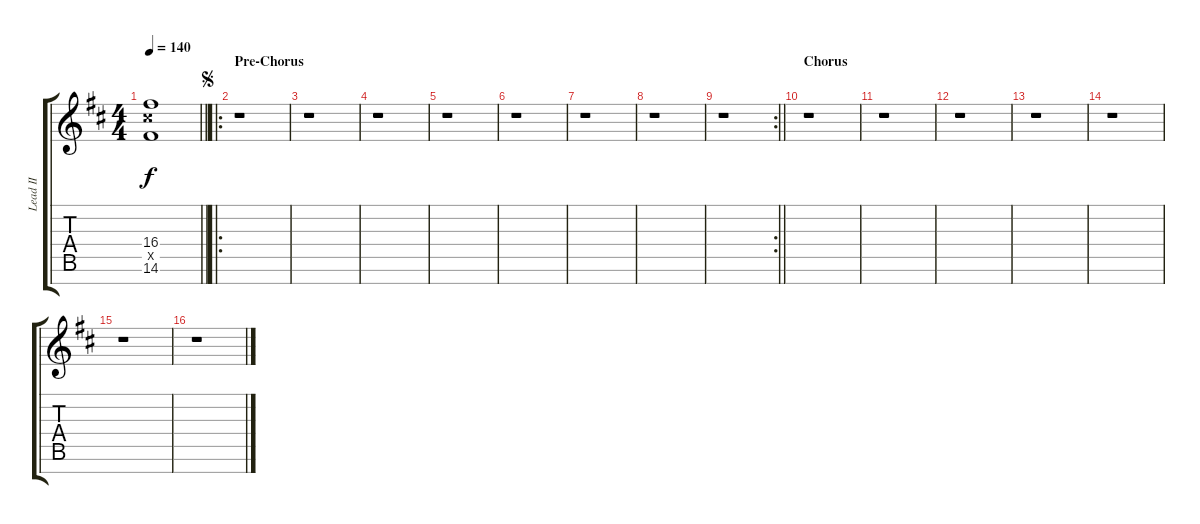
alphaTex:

\track ("Lead II" "Lead II") {instrument distortionguitar}
\staff {score tabs}
\tuning (E4 B3 G3 D3 A2 E2 B1) {hide}
\ts (4 4)
\tempo 140
\clef g2
\barLineRight lightlight
\ks d
(16.4 16.5{x} 14.6).1{dy f} |
\ro
\section ("" "Pre-Chorus")
\jump segno
r.1 |
r.1 |
r.1 |
r.1 |
r.1 |
r.1 |
r.1 |
\rc 2
\barLineRight lightlight
r.1 |
\section ("" "Chorus")
r.1 |
r.1 |
r.1 |
r.1 |
r.1 |
r.1 |
r.1
